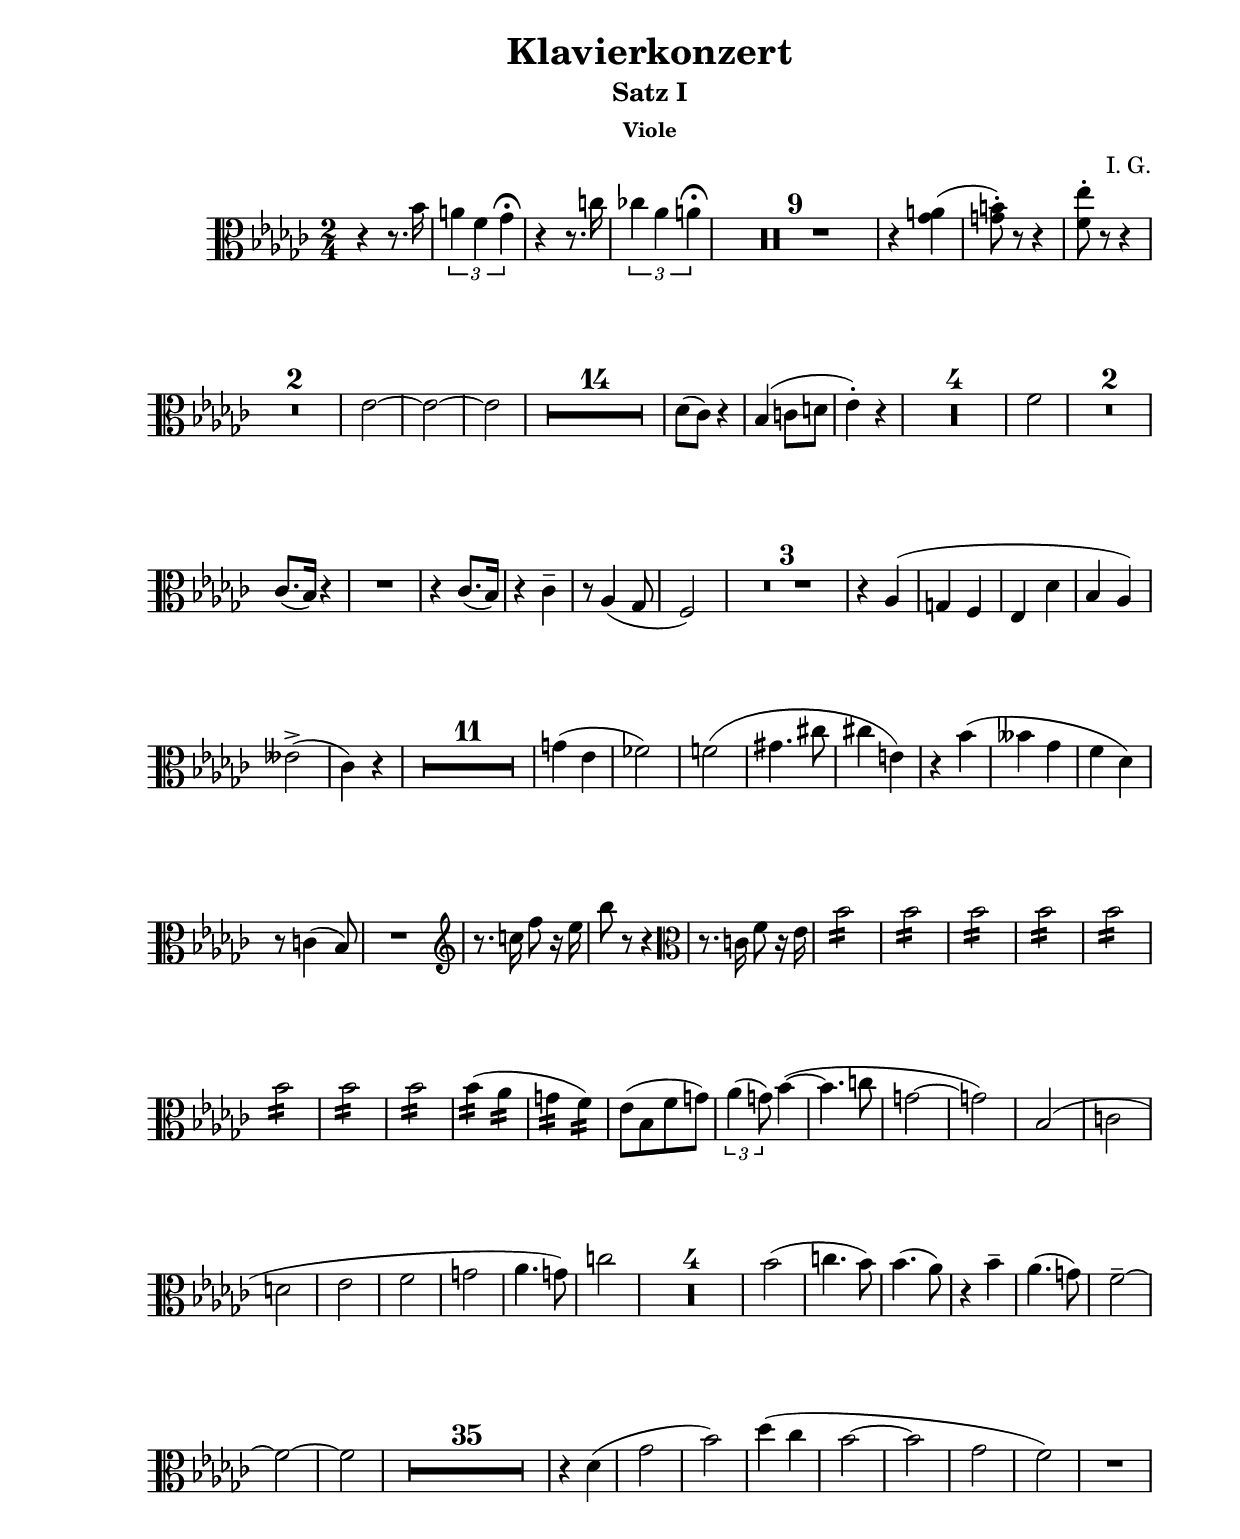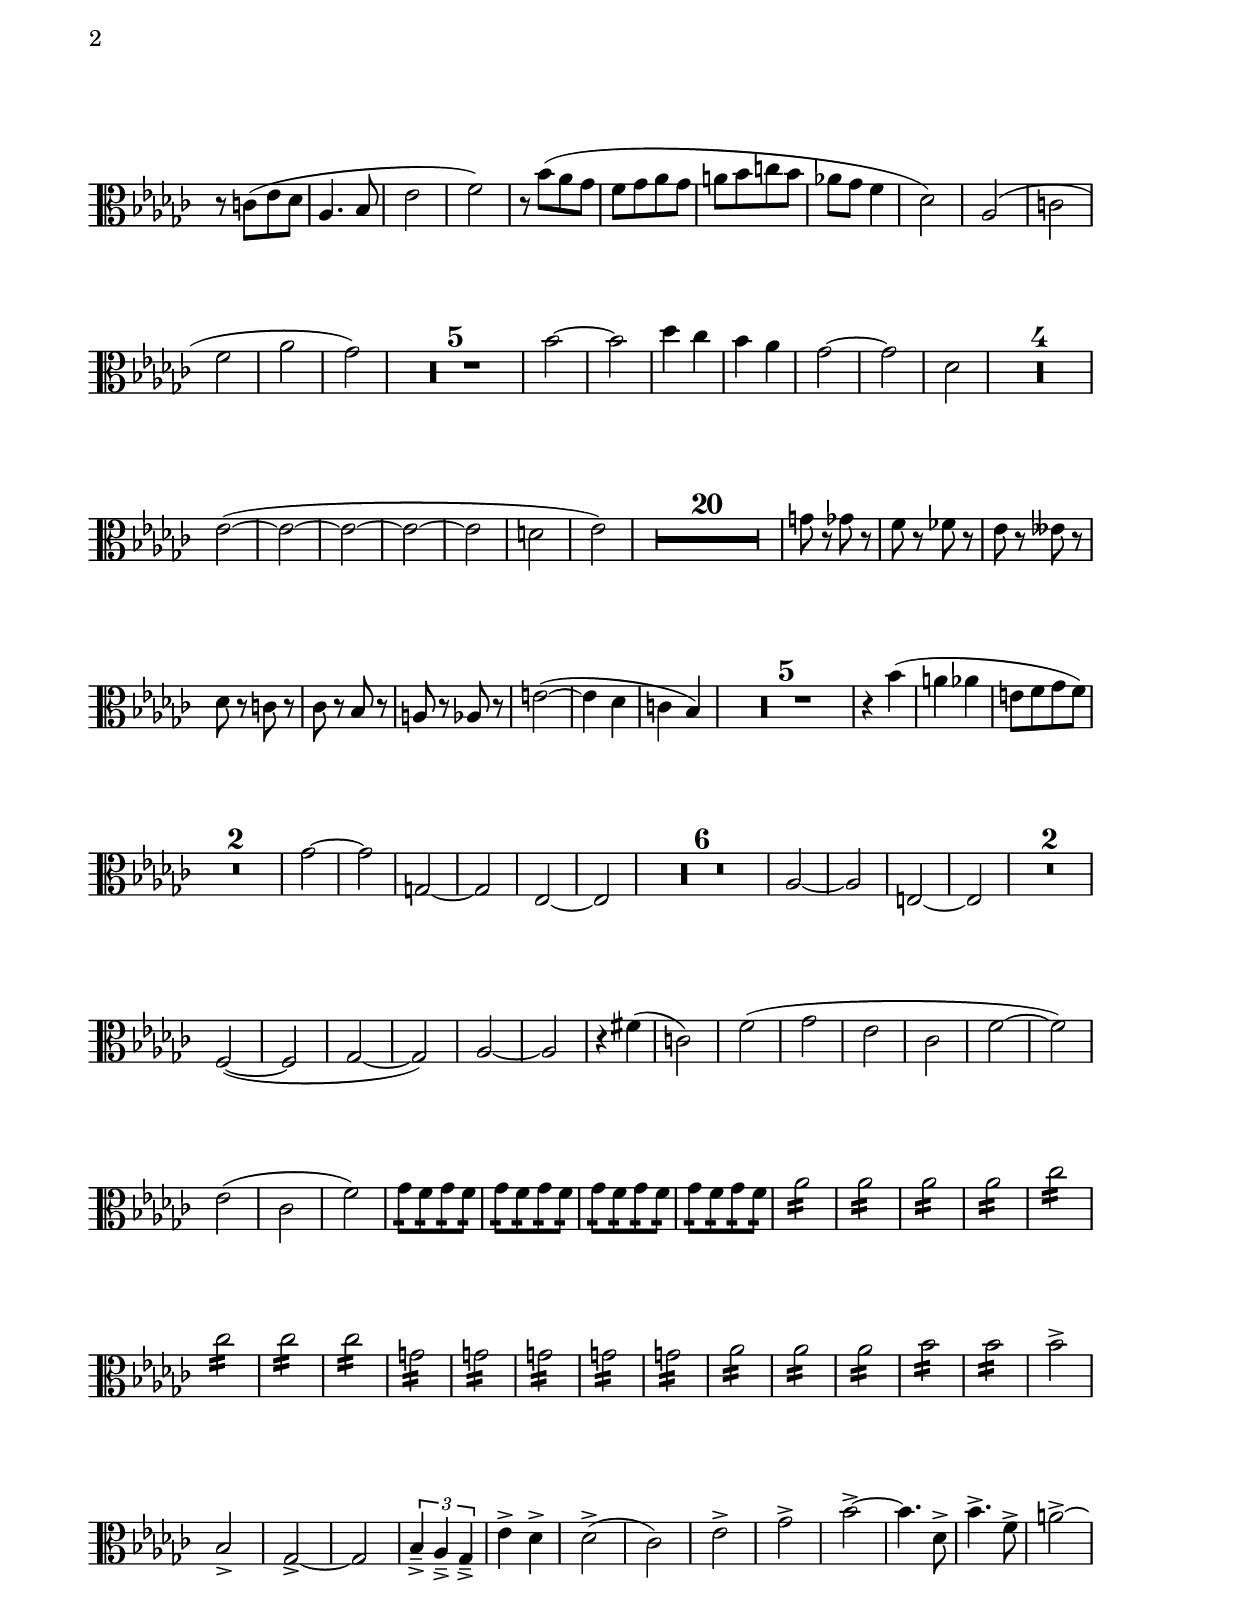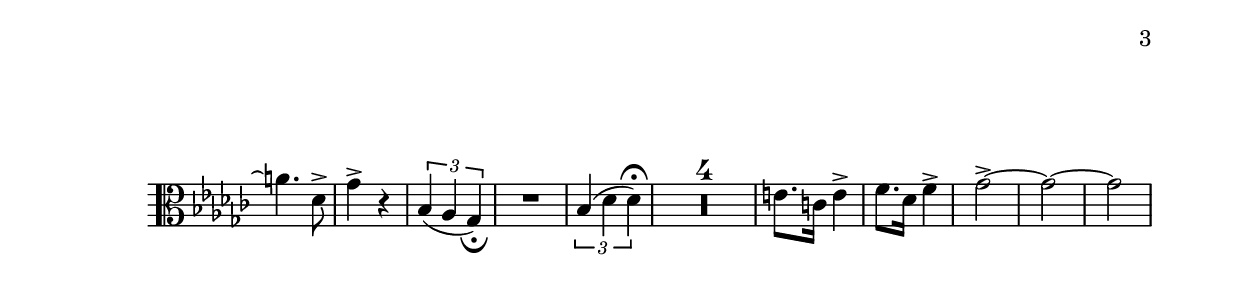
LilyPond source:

\version "2.19.15"
%\version "2.18.0"

\language "deutsch"

\header {
  title = "Klavierkonzert"
  subtitle = "Satz I"
  subsubtitle = "Viole"
  composer = "I. G."
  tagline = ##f
}

\paper {
  #(set-paper-size "a4")
  top-system-spacing.basic-distance = #25
  top-markup-spacing.basic-distance = #8
  markup-system-spacing.basic-distance = #26
  system-system-spacing.basic-distance = #20
  last-bottom-spacing.basic-distance = #25
  two-sided = ##t
  inner-margin = 25
  outer-margin = 15
}

\layout {  
  indent = 10
  \context {
    \Score
    %\override BarNumber.break-visibility = ##(#f #t #t)
    \remove "Bar_number_engraver"
  }
}

\version "2.19.15"
%\version "2.18.0"

\language "deutsch"

vleMusic = \relative es' {
  \clef alto
  \time 2/4
  \key es \minor
  \set Score.skipBars = ##t
  r4 r8. b'16 \times 2/3{a4 f ges\fermata}
  r4 r8. c16 \times 2/3{ces!4 as a\fermata}
  R2*9 r4 <ges a>(<g h>8-.) r r4 <f es'>8-. r r4
  R2*2 es2~ es~ es
  R2*14 des8( ces) r4 b( c8 d es4-.) r4 R2*4
  f2 R2*2 ces8.( b16) r4 R2 r4 ces8.( b16)
  r4 ces-- r8 as4( ges8 f2) R2*3 r4 as( g f es des' b as)
  eses'2->( ces4) r4 R2*11 g'4( es fes2) f!( gis4. cis8
  cis4 e,) r b'( heses ges f des) r8 c4( b8) R2
  \clef treble
  r8. c'16 f8 r16 es b'8 r r4
  \clef alto
  r8. c,,16 f8 r16 es
  \repeat unfold 8 {\repeat tremolo 8 b'16}
  \repeat tremolo 4 b16( \repeat tremolo 4 as16
  \repeat tremolo 4 g16 \repeat tremolo 4 f16)
  es8[( b f' g]) \times 2/3 {as4( g8)} b4~( b4. c8 g2~ g!)
  b,( c d es f g as4. g8) c2 R2*4 b2( c4. b8) b4.( as8)
  r4 b4-- as4.( g8) f2--~ f~ f  R2*35
  \set Staff.beatStructure = #'( 4)
  r4 des( ges2 b) des4( ces b2~ b ges f) R2
  r8 c( es des as4. b8 es2 f) r8 b( as ges f ges as ges a b c b
  as! ges f4 des2) as( c f as ges)  R2*5 b2~ b des4 ces b as
  ges2~ ges des R2*4 es2~( es~ es~ es~ es d es) R2*20
  g8 r ges r f r fes r es r eses r des r c r ces r b r a r as r
  e'2~( e4 des c b) R2*5 r4 b'( a as e8 f ges f) R2*2
  ges2~ ges g,~ g es~ es R2*6 as2~ as e~ e R2*2
  f2~( f ges~ ges) as~ as r4 fis'( c2) f( ges es ces f~ f)
  es( ces f)
  \repeat unfold 8 {
    \repeat tremolo 2 ges16
    \repeat tremolo 2 f16
  }
  \repeat unfold 4 { \repeat tremolo 8 as16 }
  \repeat unfold 4 { \repeat tremolo 8 ces16 }
  \repeat unfold 5 { \repeat tremolo 8 g16 }
  \repeat unfold 3 { \repeat tremolo 8 as16 }
  \repeat unfold 2 { \repeat tremolo 8 b16 }
  b2-> b,-> ges->~ ges
  \times 2/3 {b4---> as---> ges--->} es'4-> des->
  des2->( ces) es-> ges-> b->~ b4. des,8-> b'4.-> f8->
  a2->~ a4. des,8-> ges4-> r
  \times 2/3{b,4( as ges)_\fermata} R2
  \times 2/3{b4( des des)\fermata} R2*4
  e8. c16 e4-> f8. des16 f4-> ges2~-> ges~ ges
}


\score {
  \new Staff \vleMusic
}